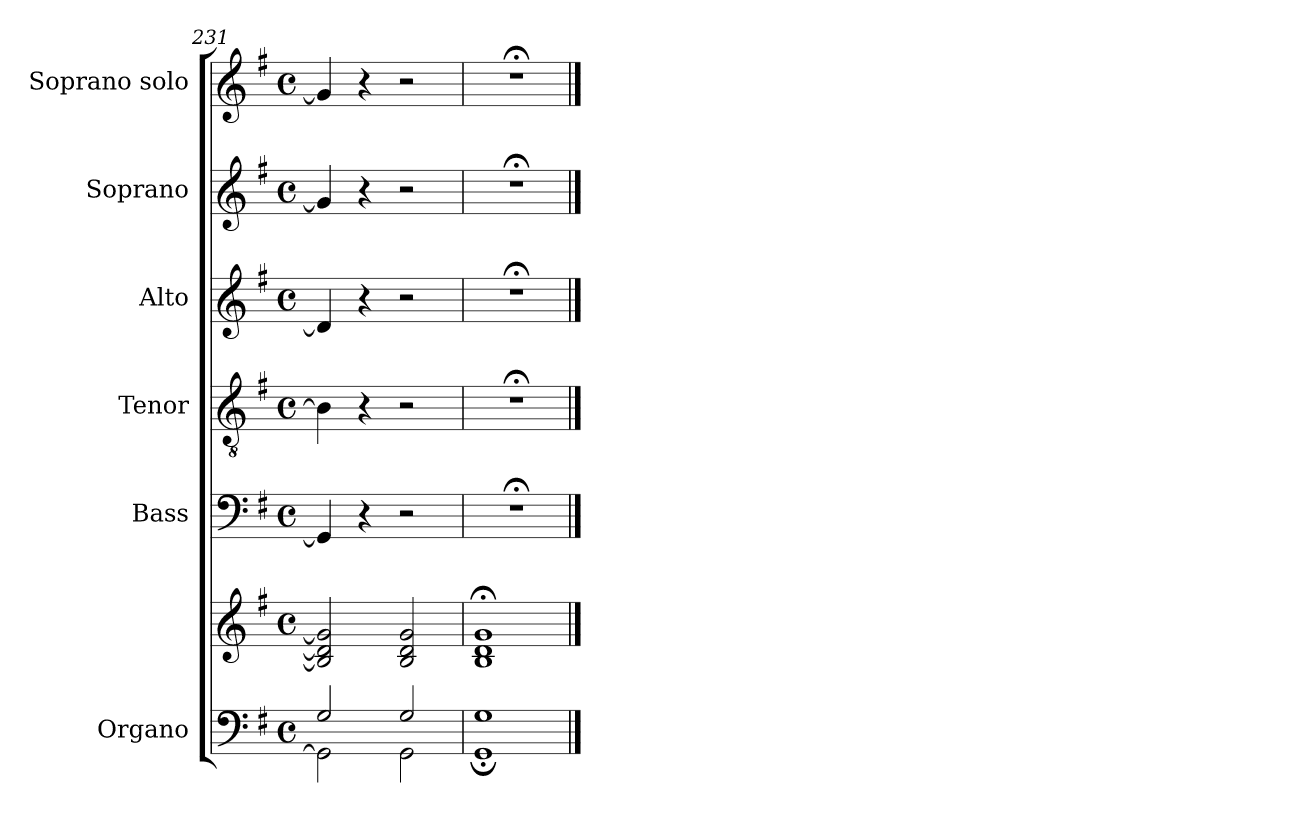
**kern	**kern	**kern	**kern	**kern	**kern	**kern
*part6	*part6	*part5	*part4	*part3	*part2	*part1
*staff7	*staff6	*staff5	*staff4	*staff3	*staff2	*staff1
*I"Organo	*	*I"Bass	*I"Tenor	*I"Alto	*I"Soprano	*I"Soprano solo
*I'Org.	*	*I'B.	*I'T.	*I'A.	*I'S.	*I'S.s
*clefF4	*clefG2	*clefF4	*clefGv2	*clefG2	*clefG2	*clefG2
*k[f#]	*k[f#]	*k[f#]	*k[f#]	*k[f#]	*k[f#]	*k[f#]
*M4/4	*M4/4	*M4/4	*M4/4	*M4/4	*M4/4	*M4/4
*met(c)	*met(c)	*met(c)	*met(c)	*met(c)	*met(c)	*met(c)
=231	=231	=231	=231	=231	=231	=231
*^	*	*	*	*	*	*
2G/	2GG\]	2B/] 2d/] 2g/]	4GG/]	4B\]	4d/]	4g/]	4g/]
.	.	.	4r	4r	4r	4r	4r
2G/	2GG\	2B/ 2d/ 2g/	2r	2r	2r	2r	2r
=232	=232	=232	=232	=232	=232	=232	=232
1G	1GG;	1B;< 1d;< 1g;<	1r;<	1r;<	1r;<	1r;<	1r;<
*v	*v	*	*	*	*	*	*
==	==	==	==	==	==	==
*-	*-	*-	*-	*-	*-	*-
